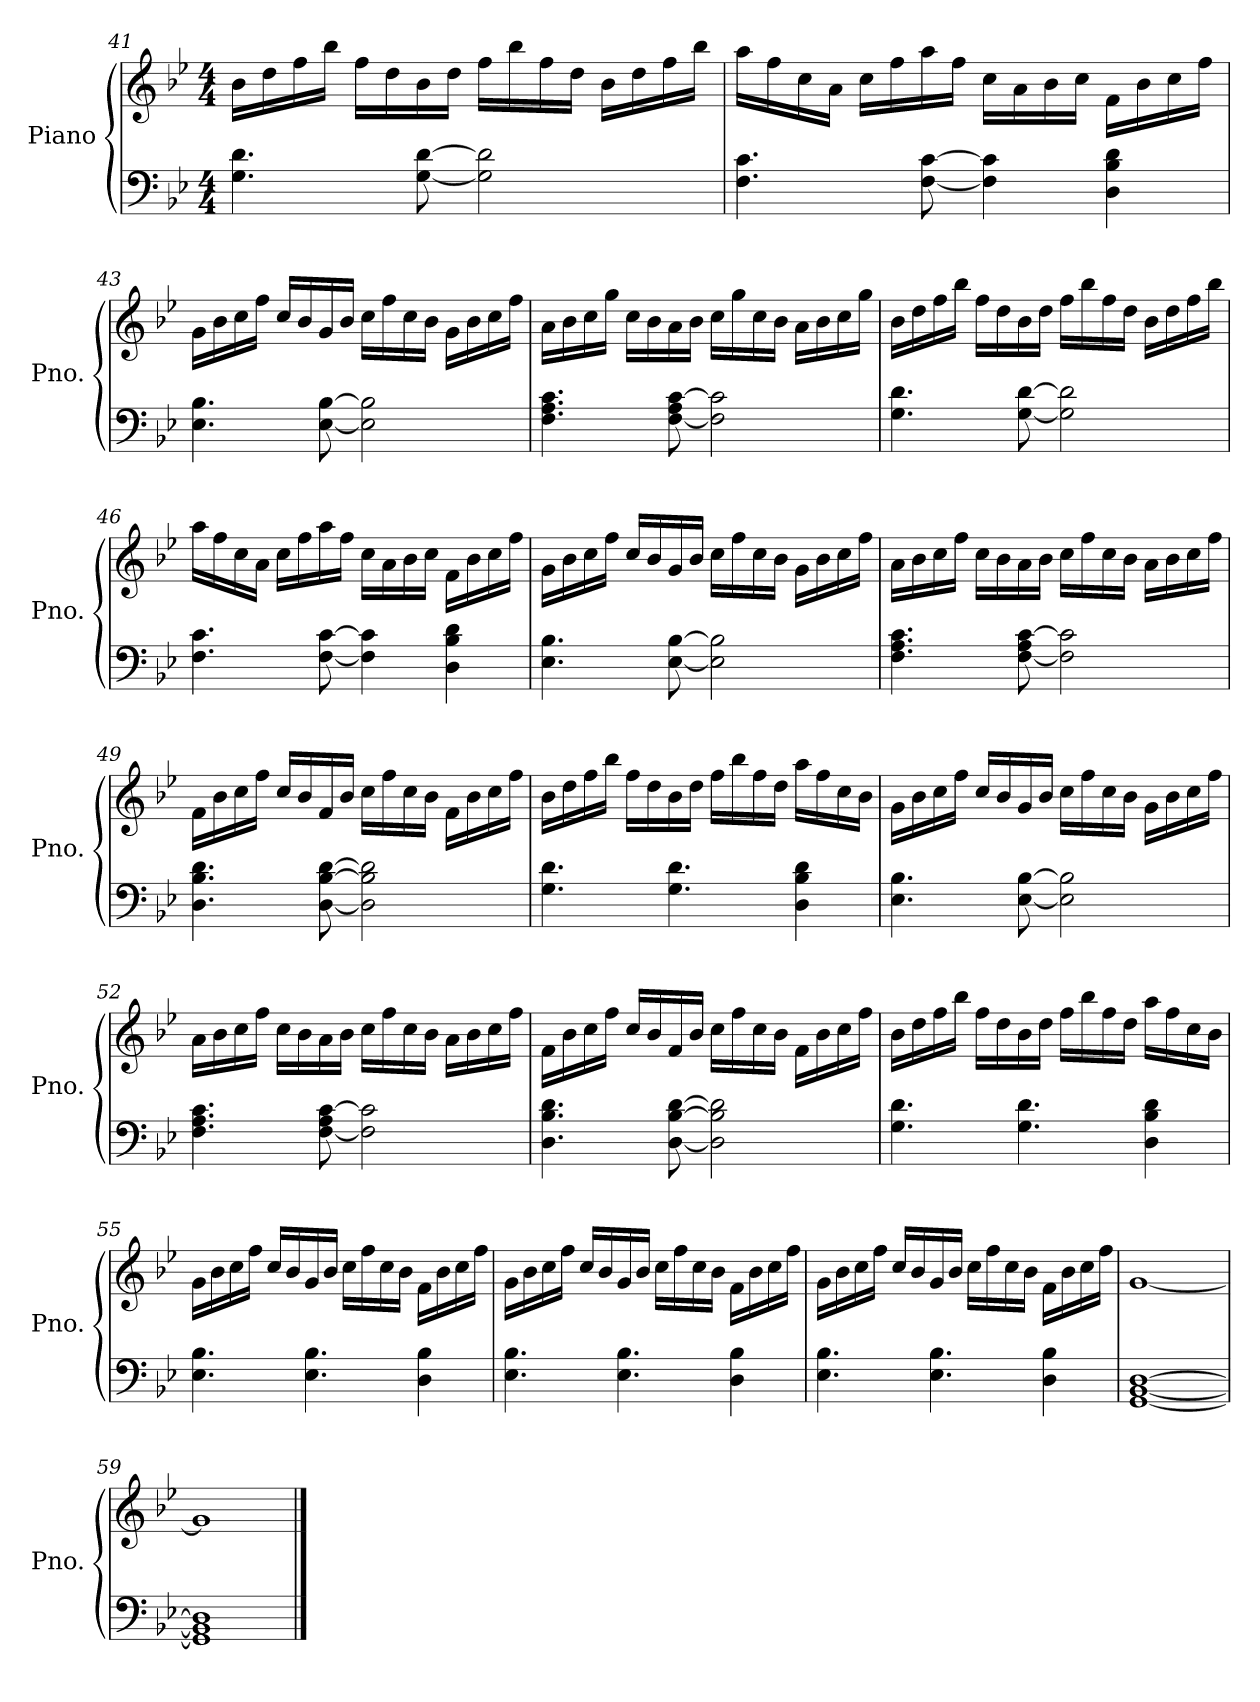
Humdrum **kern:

**kern	**kern
*part1	*part1
*staff2	*staff1
*I"Piano	*
*I'Pno.	*
!!LO:LB:g=z
*clefF4	*clefG2
*k[b-e-]	*k[b-e-]
*M4/4	*M4/4
=41	=41
4.G\ 4.d\	16b-\LL
.	16dd\
.	16ff\
.	16bb-\JJ
.	16ff\LL
.	16dd\
[8G\ [8d\	16b-\
.	16dd\JJ
2G\] 2d\]	16ff\LL
.	16bb-\
.	16ff\
.	16dd\JJ
.	16b-\LL
.	16dd\
.	16ff\
.	16bb-\JJ
=42	=42
4.F\ 4.c\	16aa\LL
.	16ff\
.	16cc\
.	16a\JJ
.	16cc\LL
.	16ff\
[8F\ [8c\	16aa\
.	16ff\JJ
4F\] 4c\]	16cc\LL
.	16a\
.	16b-\
.	16cc\JJ
4D\ 4B-\ 4d\	16f\LL
.	16b-\
.	16cc\
.	16ff\JJ
!!LO:LB:g=z
=43	=43
4.E-\ 4.B-\	16g\LL
.	16b-\
.	16cc\
.	16ff\JJ
.	16cc/LL
.	16b-/
[8E-\ [8B-\	16g/
.	16b-/JJ
2E-\] 2B-\]	16cc\LL
.	16ff\
.	16cc\
.	16b-\JJ
.	16g\LL
.	16b-\
.	16cc\
.	16ff\JJ
=44	=44
4.F\ 4.A\ 4.c\	16a\LL
.	16b-\
.	16cc\
.	16gg\JJ
.	16cc\LL
.	16b-\
[8F\ 8A\ [8c\	16a\
.	16b-\JJ
2F\] 2c\]	16cc\LL
.	16gg\
.	16cc\
.	16b-\JJ
.	16a\LL
.	16b-\
.	16cc\
.	16gg\JJ
!!LO:LB:g=z
=45	=45
4.G\ 4.d\	16b-\LL
.	16dd\
.	16ff\
.	16bb-\JJ
.	16ff\LL
.	16dd\
[8G\ [8d\	16b-\
.	16dd\JJ
2G\] 2d\]	16ff\LL
.	16bb-\
.	16ff\
.	16dd\JJ
.	16b-\LL
.	16dd\
.	16ff\
.	16bb-\JJ
=46	=46
4.F\ 4.c\	16aa\LL
.	16ff\
.	16cc\
.	16a\JJ
.	16cc\LL
.	16ff\
[8F\ [8c\	16aa\
.	16ff\JJ
4F\] 4c\]	16cc\LL
.	16a\
.	16b-\
.	16cc\JJ
4D\ 4B-\ 4d\	16f\LL
.	16b-\
.	16cc\
.	16ff\JJ
!!LO:PB:g=z
=47	=47
4.E-\ 4.B-\	16g\LL
.	16b-\
.	16cc\
.	16ff\JJ
.	16cc/LL
.	16b-/
[8E-\ [8B-\	16g/
.	16b-/JJ
2E-\] 2B-\]	16cc\LL
.	16ff\
.	16cc\
.	16b-\JJ
.	16g\LL
.	16b-\
.	16cc\
.	16ff\JJ
=48	=48
4.F\ 4.A\ 4.c\	16a\LL
.	16b-\
.	16cc\
.	16ff\JJ
.	16cc\LL
.	16b-\
[8F\ 8A\ [8c\	16a\
.	16b-\JJ
2F\] 2c\]	16cc\LL
.	16ff\
.	16cc\
.	16b-\JJ
.	16a\LL
.	16b-\
.	16cc\
.	16ff\JJ
!!LO:LB:g=z
=49	=49
4.D\ 4.B-\ 4.d\	16f\LL
.	16b-\
.	16cc\
.	16ff\JJ
.	16cc/LL
.	16b-/
[8D\ [8B-\ [8d\	16f/
.	16b-/JJ
2D\] 2B-\] 2d\]	16cc\LL
.	16ff\
.	16cc\
.	16b-\JJ
.	16f\LL
.	16b-\
.	16cc\
.	16ff\JJ
=50	=50
4.G\ 4.d\	16b-\LL
.	16dd\
.	16ff\
.	16bb-\JJ
.	16ff\LL
.	16dd\
4.G\ 4.d\	16b-\
.	16dd\JJ
.	16ff\LL
.	16bb-\
.	16ff\
.	16dd\JJ
4D\ 4B-\ 4d\	16aa\LL
.	16ff\
.	16cc\
.	16b-\JJ
!!LO:LB:g=z
=51	=51
4.E-\ 4.B-\	16g\LL
.	16b-\
.	16cc\
.	16ff\JJ
.	16cc/LL
.	16b-/
[8E-\ [8B-\	16g/
.	16b-/JJ
2E-\] 2B-\]	16cc\LL
.	16ff\
.	16cc\
.	16b-\JJ
.	16g\LL
.	16b-\
.	16cc\
.	16ff\JJ
=52	=52
4.F\ 4.A\ 4.c\	16a\LL
.	16b-\
.	16cc\
.	16ff\JJ
.	16cc\LL
.	16b-\
[8F\ 8A\ [8c\	16a\
.	16b-\JJ
2F\] 2c\]	16cc\LL
.	16ff\
.	16cc\
.	16b-\JJ
.	16a\LL
.	16b-\
.	16cc\
.	16ff\JJ
!!LO:LB:g=z
=53	=53
4.D\ 4.B-\ 4.d\	16f\LL
.	16b-\
.	16cc\
.	16ff\JJ
.	16cc/LL
.	16b-/
[8D\ [8B-\ [8d\	16f/
.	16b-/JJ
2D\] 2B-\] 2d\]	16cc\LL
.	16ff\
.	16cc\
.	16b-\JJ
.	16f\LL
.	16b-\
.	16cc\
.	16ff\JJ
=54	=54
4.G\ 4.d\	16b-\LL
.	16dd\
.	16ff\
.	16bb-\JJ
.	16ff\LL
.	16dd\
4.G\ 4.d\	16b-\
.	16dd\JJ
.	16ff\LL
.	16bb-\
.	16ff\
.	16dd\JJ
4D\ 4B-\ 4d\	16aa\LL
.	16ff\
.	16cc\
.	16b-\JJ
!!LO:LB:g=z
=55	=55
4.E-\ 4.B-\	16g\LL
.	16b-\
.	16cc\
.	16ff\JJ
.	16cc/LL
.	16b-/
4.E-\ 4.B-\	16g/
.	16b-/JJ
.	16cc\LL
.	16ff\
.	16cc\
.	16b-\JJ
4D\ 4B-\	16f\LL
.	16b-\
.	16cc\
.	16ff\JJ
=56	=56
4.E-\ 4.B-\	16g\LL
.	16b-\
.	16cc\
.	16ff\JJ
.	16cc/LL
.	16b-/
4.E-\ 4.B-\	16g/
.	16b-/JJ
.	16cc\LL
.	16ff\
.	16cc\
.	16b-\JJ
4D\ 4B-\	16f\LL
.	16b-\
.	16cc\
.	16ff\JJ
!!LO:LB:g=z
=57	=57
4.E-\ 4.B-\	16g\LL
.	16b-\
.	16cc\
.	16ff\JJ
.	16cc/LL
.	16b-/
4.E-\ 4.B-\	16g/
.	16b-/JJ
.	16cc\LL
.	16ff\
.	16cc\
.	16b-\JJ
4D\ 4B-\	16f\LL
.	16b-\
.	16cc\
.	16ff\JJ
=58	=58
[1GG [1BB- [1D	[1g
=59	=59
1GG] 1BB-] 1D]	1g]
==	==
*-	*-
